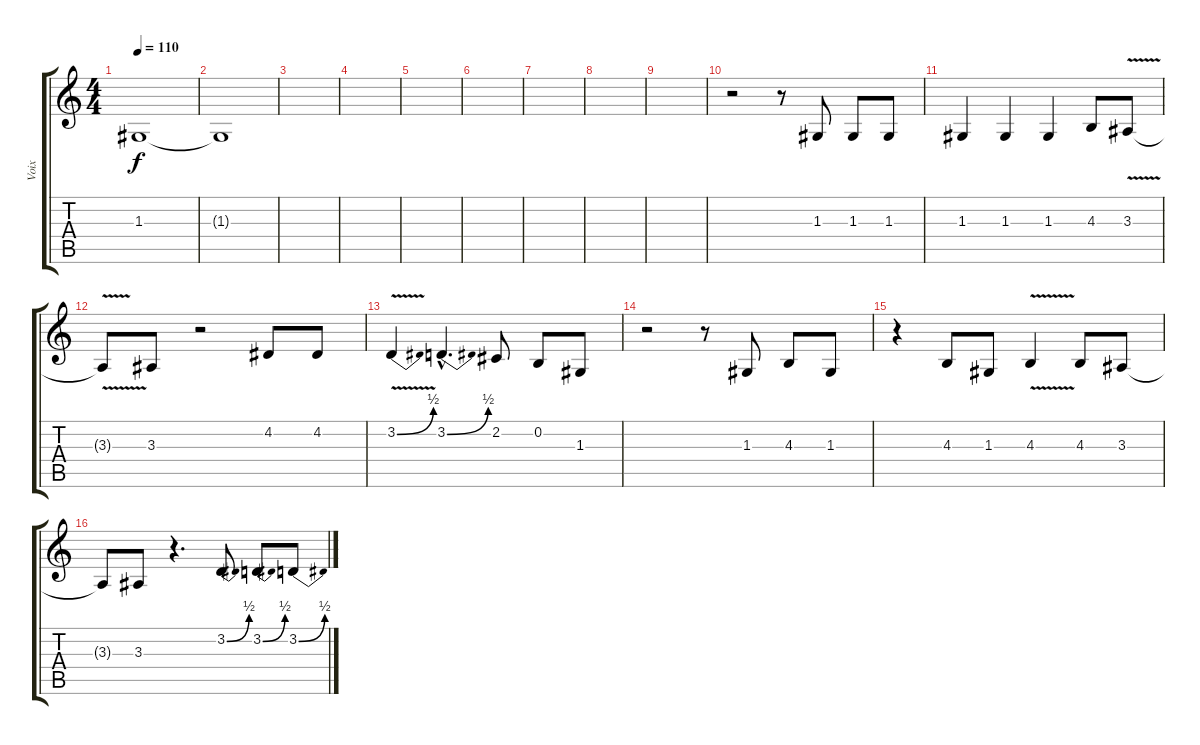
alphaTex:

\track ("Voix" "Voix") {instrument pad7halo}
\staff {score tabs}
\tuning (E4 B3 G3 D3 A2 E2) {hide}
\ts (4 4)
\tempo 110
\clef g2
\ks c
1.3{t}.1{dy f} |
1.3{t}.1 |
|
|
|
|
|
|
|
r.2 r.8 1.3.8 1.3.8 1.3.8 |
1.3.4 1.3.4 1.3.4 4.3.8 3.3{v}.8 |
3.3{t}.8 3.3.8 r.2 4.2.8 4.2.8 |
3.2{be (bend 0 0 60 2) v}.4 3.2{be (bend 0 0 60 2) hac}.4{d} 2.2.8 0.2.8 1.3.8 |
r.2 r.8 1.3.8 4.3.8 1.3.8 |
r.4 4.3.8 1.3.8 4.3{v}.4 4.3.8 3.3.8 |
3.3{t}.8 3.3.8 r.4{d} 3.2{be (bend 0 0 60 2)}.8 3.2{be (bend 0 0 60 2)}.8 3.2{be (bend 0 0 60 2)}.8
